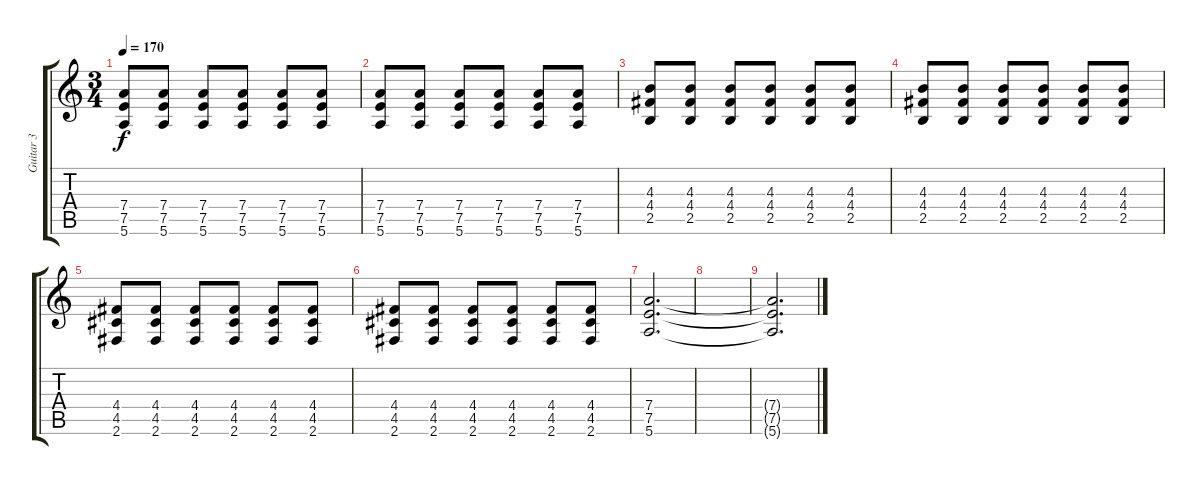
\track ("Guitar 3" "Guitar 3") {instrument overdrivenguitar}
\staff {score tabs}
\tuning (E4 B3 G3 D3 A2 E2) {hide}
\ts (3 4)
\tempo 170
\clef g2
\ks c
(7.4 7.5 5.6).8{dy f} (7.4 7.5 5.6).8 (7.4 7.5 5.6).8 (7.4 7.5 5.6).8 (7.4 7.5 5.6).8 (7.4 7.5 5.6).8 |
(7.4 7.5 5.6).8 (7.4 7.5 5.6).8 (7.4 7.5 5.6).8 (7.4 7.5 5.6).8 (7.4 7.5 5.6).8 (7.4 7.5 5.6).8 |
(4.3 4.4 2.5).8 (4.3 4.4 2.5).8 (4.3 4.4 2.5).8 (4.3 4.4 2.5).8 (4.3 4.4 2.5).8 (4.3 4.4 2.5).8 |
(4.3 4.4 2.5).8 (4.3 4.4 2.5).8 (4.3 4.4 2.5).8 (4.3 4.4 2.5).8 (4.3 4.4 2.5).8 (4.3 4.4 2.5).8 |
(4.4 4.5 2.6).8 (4.4 4.5 2.6).8 (4.4 4.5 2.6).8 (4.4 4.5 2.6).8 (4.4 4.5 2.6).8 (4.4 4.5 2.6).8 |
(4.4 4.5 2.6).8 (4.4 4.5 2.6).8 (4.4 4.5 2.6).8 (4.4 4.5 2.6).8 (4.4 4.5 2.6).8 (4.4 4.5 2.6).8 |
(7.4 7.5 5.6).2{d} |
|
(7.4{t} 7.5{t} 5.6{t}).2{d}
